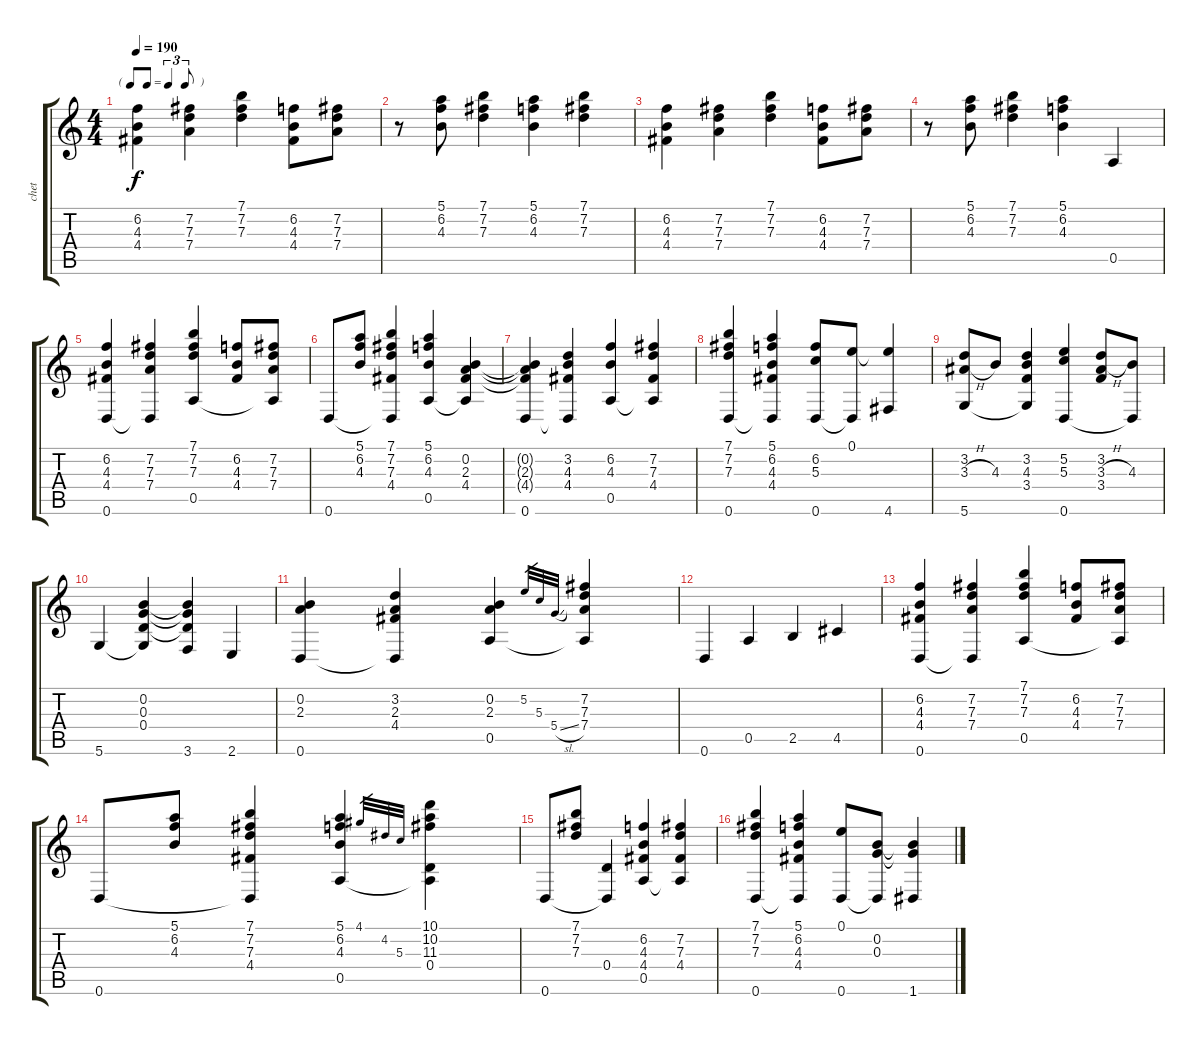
\track ("chet" "chet") {instrument acousticguitarnylon}
\staff {score tabs}
\tuning (E4 B3 G3 D3 A2 D2) {hide}
\ts (4 4)
\tf triplet8th
\tempo 190
\clef g2
\ks c
(6.2 4.3 4.4).4{dy f instrument acousticguitarnylon} (7.2 7.3 7.4).4 (7.1 7.2 7.3).4 (6.2 4.3 4.4).8 (7.2 7.3 7.4).8 |
r.8 (5.1 6.2 4.3).8 (7.1 7.2 7.3).4 (5.1 6.2 4.3).4 (7.1 7.2 7.3).4 |
(6.2 4.3 4.4).4 (7.2 7.3 7.4).4 (7.1 7.2 7.3).4 (6.2 4.3 4.4).8 (7.2 7.3 7.4).8 |
r.8 (5.1 6.2 4.3).8 (7.1 7.2 7.3).4 (5.1 6.2 4.3).4 0.5.4 |
(6.2 4.3 4.4 0.6).4 (7.2 7.3 7.4 0.6{t}).4 (7.1 7.2 7.3 0.5).4 (6.2 4.3 4.4).8 (7.2 7.3 7.4 0.5{t}).8 |
0.6.8 (5.1 6.2 4.3).8 (7.1 7.2 7.3 4.4 0.6{t}).4 (5.1 6.2 4.3 0.5).4 (0.2 2.3 4.4 0.5{t}).4 |
(0.2{t} 2.3{t} 4.4{t} 0.6).4 (3.2 4.3 4.4 0.6{t}).4 (6.2 4.3 0.5).4 (7.2 7.3 4.4 0.5{t}).4 |
(7.1 7.2 7.3 0.6).4 (5.1 6.2 4.3 4.4 0.6{t}).4 (6.2 5.3 0.6).8 (0.1 0.6{t}).8 (0.1{t} 4.6).4 |
(3.2 3.3{h} 5.6).8 4.3.8 (3.2 4.3 3.4 5.6{t}).4 (5.2 5.3 0.6).4 (3.2 3.3{h} 3.4).8 (4.3 0.6{t}).8 |
5.6.4 (0.2 0.3 0.4 5.6{t}).4 (0.2{t} 0.3{t} 0.4{t} 3.6).4 2.6.4 |
(0.2 2.3 0.6).4 (3.2 2.3 4.4 0.6{t}).4 (0.2 2.3 0.5).4 5.2.32{gr} 5.3.32{gr} 5.4{sl}.32{gr} (7.2 7.3 7.4 0.5{t}).4 |
0.6.4 0.5.4 2.5.4 4.5.4 |
(6.2 4.3 4.4 0.6).4 (7.2 7.3 7.4 0.6{t}).4 (7.1 7.2 7.3 0.5).4 (6.2 4.3 4.4).8 (7.2 7.3 7.4 0.5{t}).8 |
0.6.8 (5.1 6.2 4.3).8 (7.1 7.2 7.3 4.4 0.6{t}).4 (5.1 6.2 4.3 0.5).4 4.1.32{gr} 4.2.32{gr} 5.3.32{gr} (10.1 10.2 11.3 0.4 0.5{t}).4 |
0.6.8 (7.1 7.2 7.3).8 (0.4 0.6{t}).4 (6.2 4.3 4.4 0.5).4 (7.2 7.3 4.4 0.5{t}).4 |
(7.1 7.2 7.3 0.6).4 (5.1 6.2 4.3 4.4 0.6{t}).4 (0.1 0.6).8 (0.2 0.3 0.6{t}).8 (0.2{t} 0.3{t} 1.6).4
